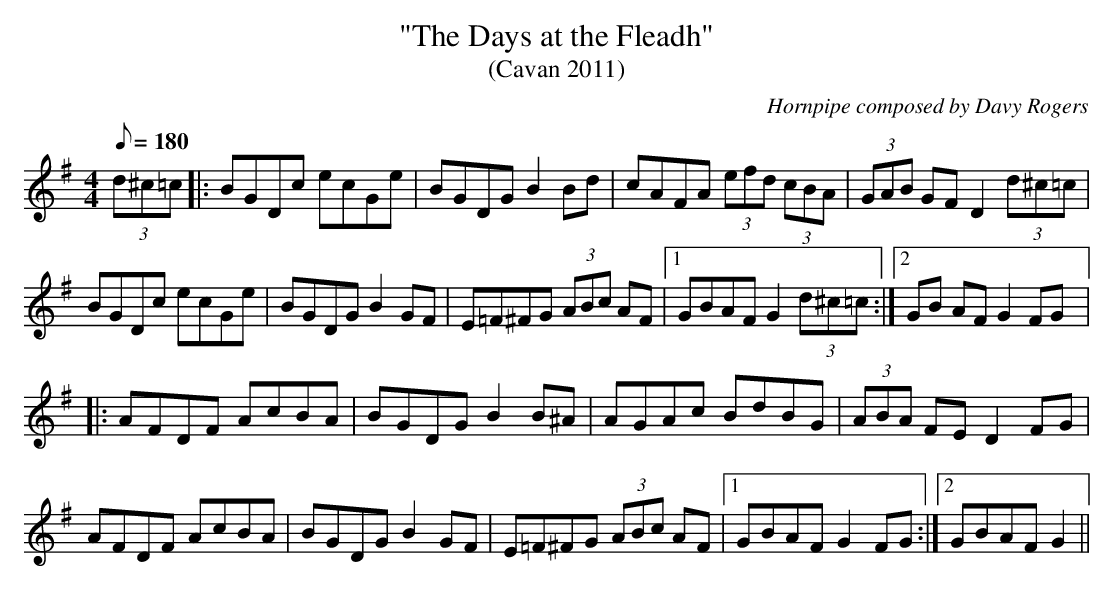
X:1
T:"The Days at the Fleadh"
T: (Cavan 2011)
C:Hornpipe composed by Davy Rogers
L:1/8
Q:180
M:4/4
K:G
(3d^c=c |: BGDc ecGe | BGDG B2 Bd | cAFA (3efd (3cBA | (3GAB GF D2 (3d^c=c |
BGDc ecGe | BGDG B2 GF | E=F^FG (3ABc AF |1 GBAF G2 (3d^c=c :|2 GB AF G2 FG |:
AFDF AcBA | BGDG B2 B^A | AGAc BdBG | (3ABA FE D2FG |
AFDF AcBA | BGDG B2GF | E=F^FG (3ABc AF |1 GBAF G2 FG :|2 GBAF G2 ||
